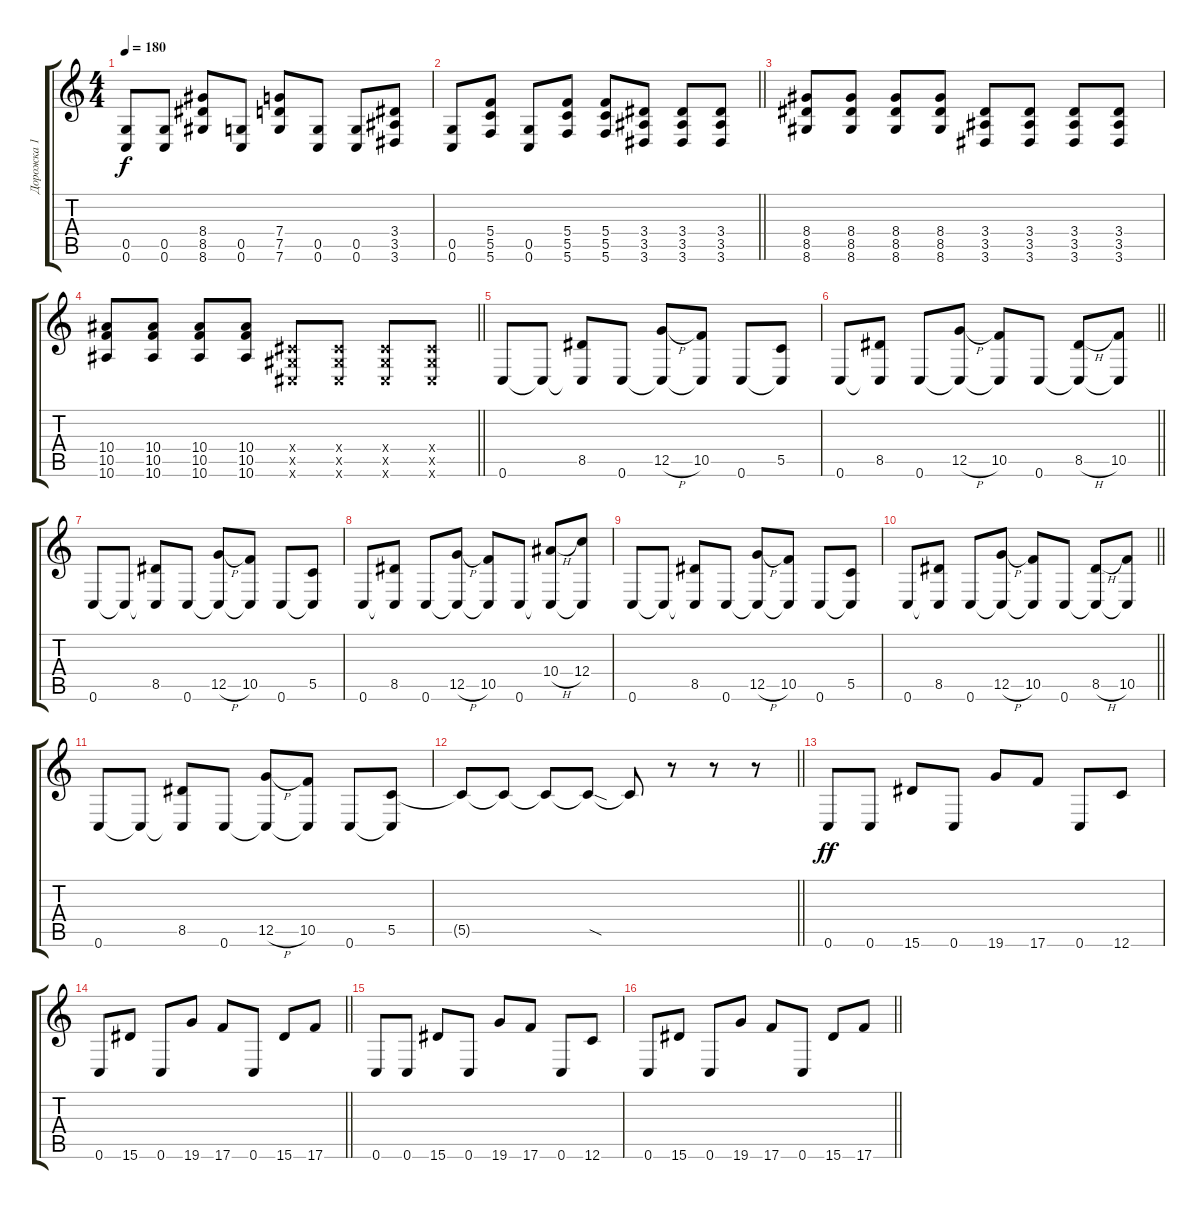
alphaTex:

\track ("Дорожка 1" "Дорожка 1") {instrument distortionguitar}
\staff {score tabs}
\tuning (D4 A3 F3 C3 G2 C2) {hide}
\ts (4 4)
\tempo 180
\clef g2
\ks c
(0.5 0.6).8{dy f} (0.5 0.6).8 (8.4 8.5 8.6).8 (0.5 0.6).8 (7.4 7.5 7.6).8 (0.5 0.6).8 (0.5 0.6).8 (3.4 3.5 3.6).8 |
\barLineRight lightlight
(0.5 0.6).8 (5.4 5.5 5.6).8 (0.5 0.6).8 (5.4 5.5 5.6).8 (5.4 5.5 5.6).8 (3.4 3.5 3.6).8 (3.4 3.5 3.6).8 (3.4 3.5 3.6).8 |
(8.4 8.5 8.6).8 (8.4 8.5 8.6).8 (8.4 8.5 8.6).8 (8.4 8.5 8.6).8 (3.4 3.5 3.6).8 (3.4 3.5 3.6).8 (3.4 3.5 3.6).8 (3.4 3.5 3.6).8 |
\barLineRight lightlight
(10.4 10.5 10.6).8 (10.4 10.5 10.6).8 (10.4 10.5 10.6).8 (10.4 10.5 10.6).8 (1.4{x} 1.5{x} 1.6{x}).8 (1.4{x} 1.5{x} 1.6{x}).8 (1.4{x} 1.5{x} 1.6{x}).8 (1.4{x} 1.5{x} 1.6{x}).8 |
0.6.8 0.6{t}.8 (8.5 0.6{t}).8 0.6.8 (12.5{h} 0.6{t}).8 (10.5 0.6{t}).8 0.6.8 (5.5 0.6{t}).8 |
\barLineRight lightlight
0.6.8 (8.5 0.6{t}).8 0.6.8 (12.5{h} 0.6{t}).8 (10.5 0.6{t}).8 0.6.8 (8.5{h} 0.6{t}).8 (10.5 0.6{t}).8 |
0.6.8 0.6{t}.8 (8.5 0.6{t}).8 0.6.8 (12.5{h} 0.6{t}).8 (10.5 0.6{t}).8 0.6.8 (5.5 0.6{t}).8 |
0.6.8 (8.5 0.6{t}).8 0.6.8 (12.5{h} 0.6{t}).8 (10.5 0.6{t}).8 0.6.8 (10.4{h} 0.6{t}).8 (12.4 0.6{t}).8 |
0.6.8 0.6{t}.8 (8.5 0.6{t}).8 0.6.8 (12.5{h} 0.6{t}).8 (10.5 0.6{t}).8 0.6.8 (5.5 0.6{t}).8 |
\barLineRight lightlight
0.6.8 (8.5 0.6{t}).8 0.6.8 (12.5{h} 0.6{t}).8 (10.5 0.6{t}).8 0.6.8 (8.5{h} 0.6{t}).8 (10.5 0.6{t}).8 |
0.6.8 0.6{t}.8 (8.5 0.6{t}).8 0.6.8 (12.5{h} 0.6{t}).8 (10.5 0.6{t}).8 0.6.8 (5.5 0.6{t}).8 |
\barLineRight lightlight
5.5{t}.8 5.5{t}.8 5.5{t}.8 5.5{sod t}.8 5.5{t}.8 r.8 r.8 r.8 |
0.6.8{dy ff} 0.6.8 15.6.8 0.6.8 19.6.8 17.6.8 0.6.8 12.6.8 |
\barLineRight lightlight
0.6.8 15.6.8 0.6.8 19.6.8 17.6.8 0.6.8 15.6.8 17.6.8 |
0.6.8 0.6.8 15.6.8 0.6.8 19.6.8 17.6.8 0.6.8 12.6.8 |
\barLineRight lightlight
0.6.8 15.6.8 0.6.8 19.6.8 17.6.8 0.6.8 15.6.8 17.6.8
